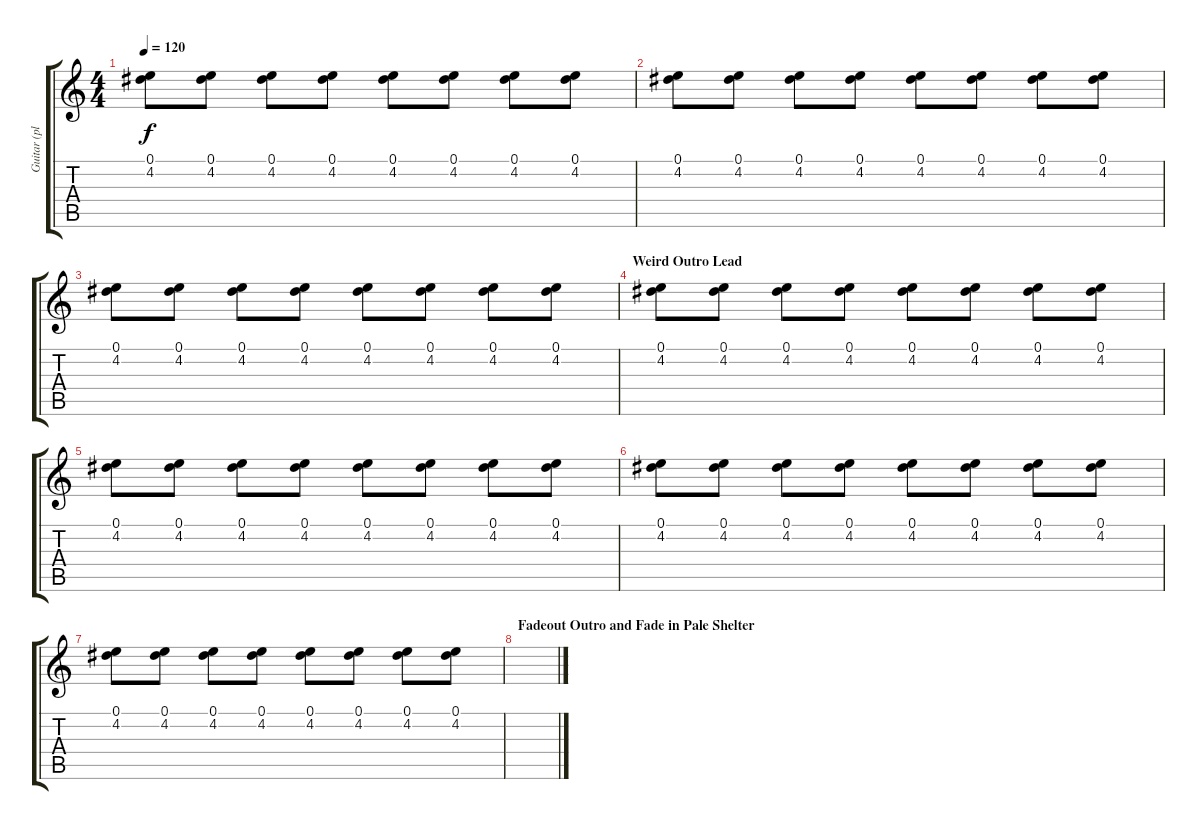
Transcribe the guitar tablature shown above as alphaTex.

\track ("Guitar (plays only in choruses)" "Guitar (pl") {instrument electricguitarclean}
\staff {score tabs}
\tuning (E4 B3 G3 D3 A2 E2) {hide}
\ts (4 4)
\tempo 120
\clef g2
\ks c
(0.1 4.2).8{dy f} (0.1 4.2).8 (0.1 4.2).8 (0.1 4.2).8 (0.1 4.2).8 (0.1 4.2).8 (0.1 4.2).8 (0.1 4.2).8 |
(0.1 4.2).8 (0.1 4.2).8 (0.1 4.2).8 (0.1 4.2).8 (0.1 4.2).8 (0.1 4.2).8 (0.1 4.2).8 (0.1 4.2).8 |
(0.1 4.2).8 (0.1 4.2).8 (0.1 4.2).8 (0.1 4.2).8 (0.1 4.2).8 (0.1 4.2).8 (0.1 4.2).8 (0.1 4.2).8 |
\section ("" "Weird Outro Lead")
(0.1 4.2).8 (0.1 4.2).8 (0.1 4.2).8 (0.1 4.2).8 (0.1 4.2).8 (0.1 4.2).8 (0.1 4.2).8 (0.1 4.2).8 |
(0.1 4.2).8 (0.1 4.2).8 (0.1 4.2).8 (0.1 4.2).8 (0.1 4.2).8 (0.1 4.2).8 (0.1 4.2).8 (0.1 4.2).8 |
(0.1 4.2).8 (0.1 4.2).8 (0.1 4.2).8 (0.1 4.2).8 (0.1 4.2).8 (0.1 4.2).8 (0.1 4.2).8 (0.1 4.2).8 |
(0.1 4.2).8 (0.1 4.2).8 (0.1 4.2).8 (0.1 4.2).8 (0.1 4.2).8 (0.1 4.2).8 (0.1 4.2).8 (0.1 4.2).8 |
\section ("" "Fadeout Outro and Fade in Pale Shelter")
